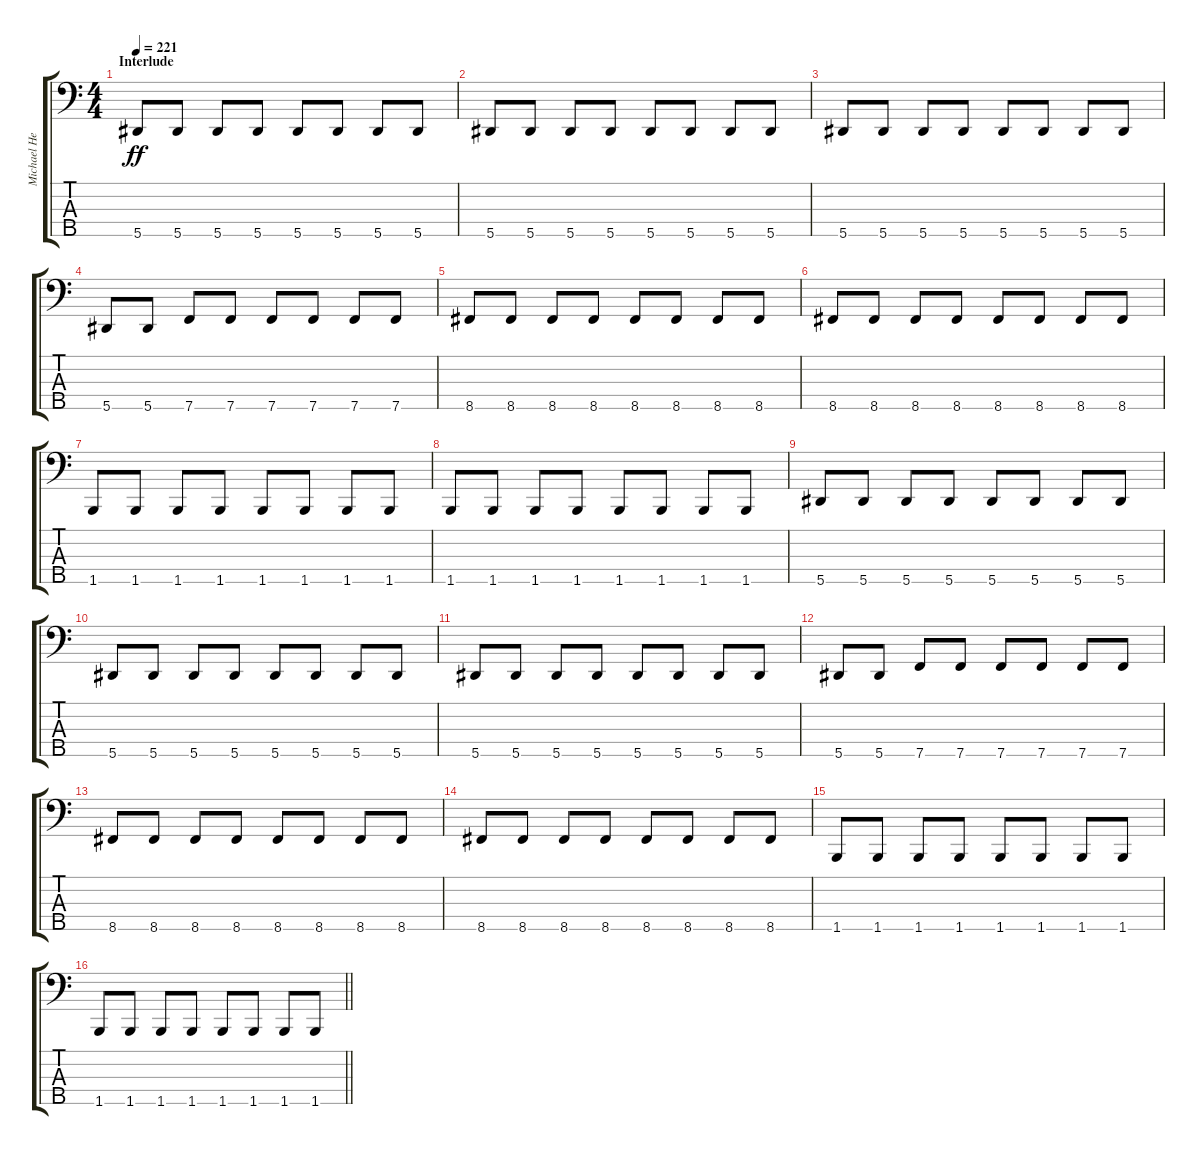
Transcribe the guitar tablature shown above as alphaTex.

\track ("Michael Hedlund" "Michael He") {instrument electricbassfinger}
\staff {score tabs}
\tuning (Gb2 Db2 Ab1 Eb1 Bb0) {hide}
\ts (4 4)
\section ("" "Interlude")
\tempo 221
\clef f4
\ks c
5.5.8{dy ff} 5.5.8 5.5.8 5.5.8 5.5.8 5.5.8 5.5.8 5.5.8 |
5.5.8 5.5.8 5.5.8 5.5.8 5.5.8 5.5.8 5.5.8 5.5.8 |
5.5.8 5.5.8 5.5.8 5.5.8 5.5.8 5.5.8 5.5.8 5.5.8 |
5.5.8 5.5.8 7.5.8 7.5.8 7.5.8 7.5.8 7.5.8 7.5.8 |
8.5.8 8.5.8 8.5.8 8.5.8 8.5.8 8.5.8 8.5.8 8.5.8 |
8.5.8 8.5.8 8.5.8 8.5.8 8.5.8 8.5.8 8.5.8 8.5.8 |
1.5.8 1.5.8 1.5.8 1.5.8 1.5.8 1.5.8 1.5.8 1.5.8 |
1.5.8 1.5.8 1.5.8 1.5.8 1.5.8 1.5.8 1.5.8 1.5.8 |
5.5.8 5.5.8 5.5.8 5.5.8 5.5.8 5.5.8 5.5.8 5.5.8 |
5.5.8 5.5.8 5.5.8 5.5.8 5.5.8 5.5.8 5.5.8 5.5.8 |
5.5.8 5.5.8 5.5.8 5.5.8 5.5.8 5.5.8 5.5.8 5.5.8 |
5.5.8 5.5.8 7.5.8 7.5.8 7.5.8 7.5.8 7.5.8 7.5.8 |
8.5.8 8.5.8 8.5.8 8.5.8 8.5.8 8.5.8 8.5.8 8.5.8 |
8.5.8 8.5.8 8.5.8 8.5.8 8.5.8 8.5.8 8.5.8 8.5.8 |
1.5.8 1.5.8 1.5.8 1.5.8 1.5.8 1.5.8 1.5.8 1.5.8 |
\barLineRight lightlight
1.5.8 1.5.8 1.5.8 1.5.8 1.5.8 1.5.8 1.5.8 1.5.8
